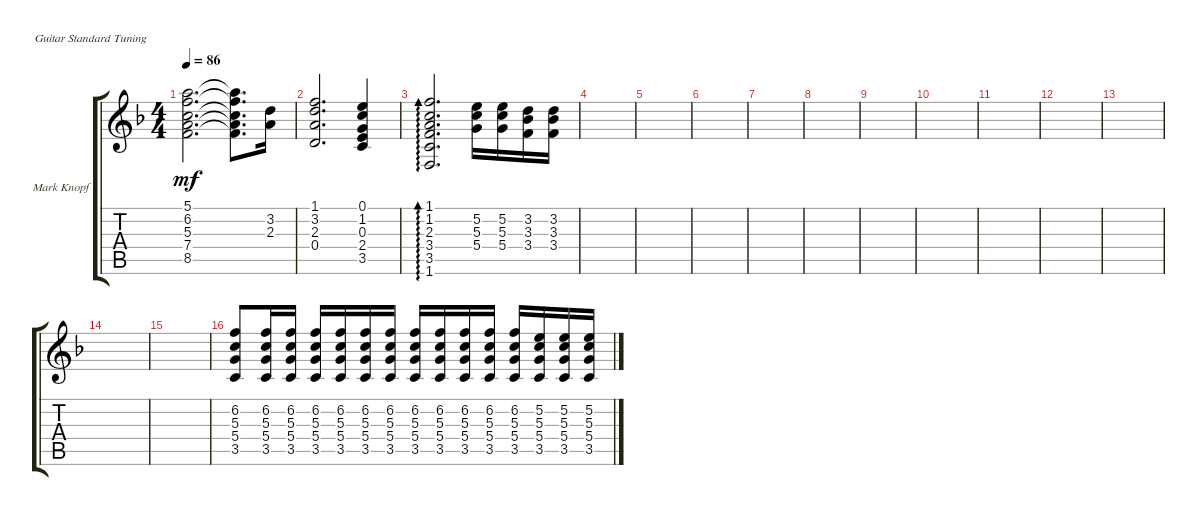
\bracketExtendMode groupsimilarinstruments
\firstSystemTrackNameOrientation horizontal
\otherSystemsTrackNameOrientation horizontal
\track ("Mark Knopfler - Gtr. 2" "Mark Knopf") {instrument acousticguitarsteel}
\staff {score tabs}
\tuning (E4 B3 G3 D3 A2 E2)
\ts (4 4)
\section ("" "")
\tempo 86
\clef g2
\ks f
(5.1 6.2 5.3 7.4 8.5).2{d dy mf} (5.1{t} 6.2{t} 5.3{t} 7.4{t} 8.5{t}).8{d} (3.2 2.3).16 |
(1.1 3.2 2.3 0.4).2{d} (0.1 1.2 0.3 2.4 3.5).4 |
(1.1 1.2 2.3 3.4 3.5 1.6).2{d ad 0} (5.2 5.3 5.4).16 (5.2 5.3 5.4).16 (3.2 3.3 3.4).16 (3.2 3.3 3.4).16 |
|
|
|
|
|
|
|
|
|
|
|
|
(6.2 5.3 5.4 3.5).8 (6.2 5.3 5.4 3.5).16 (6.2 5.3 5.4 3.5).16 (6.2 5.3 5.4 3.5).16 (6.2 5.3 5.4 3.5).16 (6.2 5.3 5.4 3.5).16 (6.2 5.3 5.4 3.5).16 (6.2 5.3 5.4 3.5).16 (6.2 5.3 5.4 3.5).16 (6.2 5.3 5.4 3.5).16 (6.2 5.3 5.4 3.5).16 (6.2 5.3 5.4 3.5).16 (5.2 5.3 5.4 3.5).16 (5.2 5.3 5.4 3.5).16 (5.2 5.3 5.4 3.5).16
